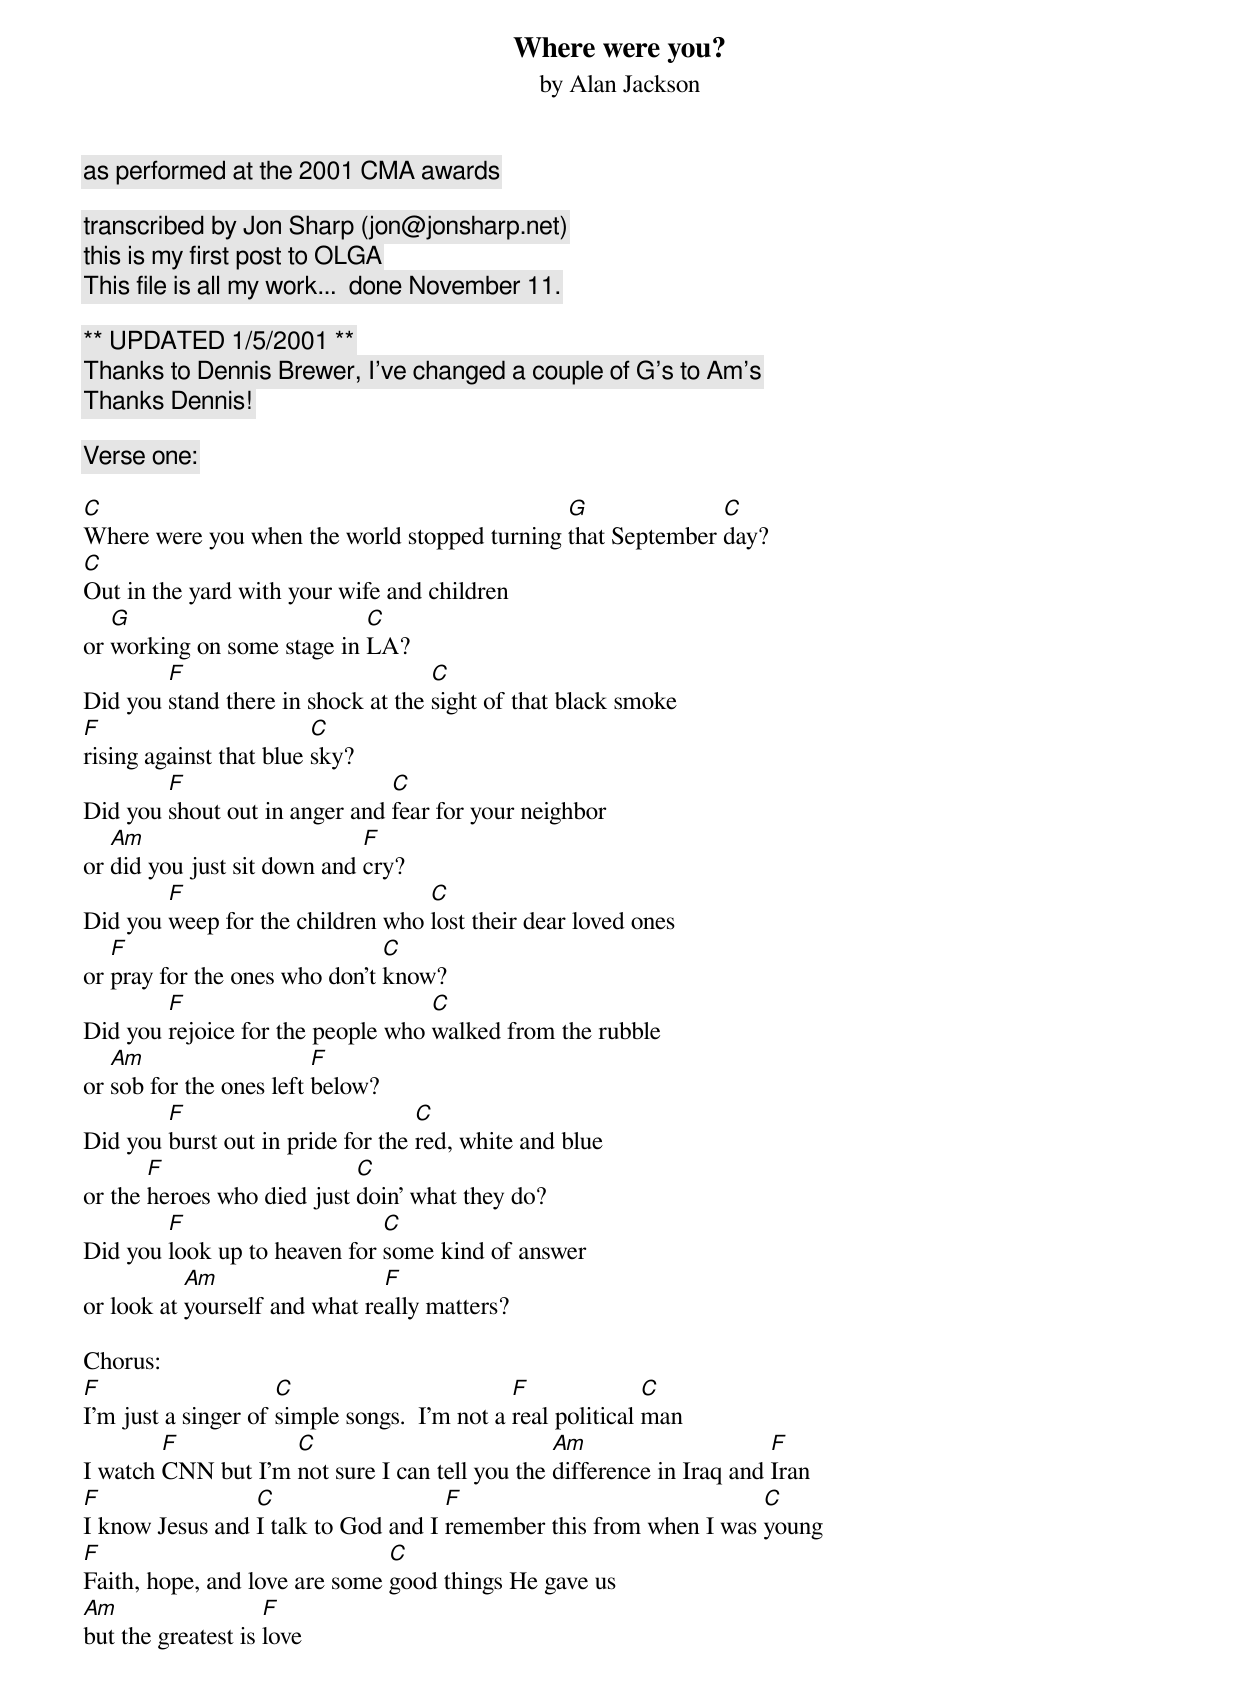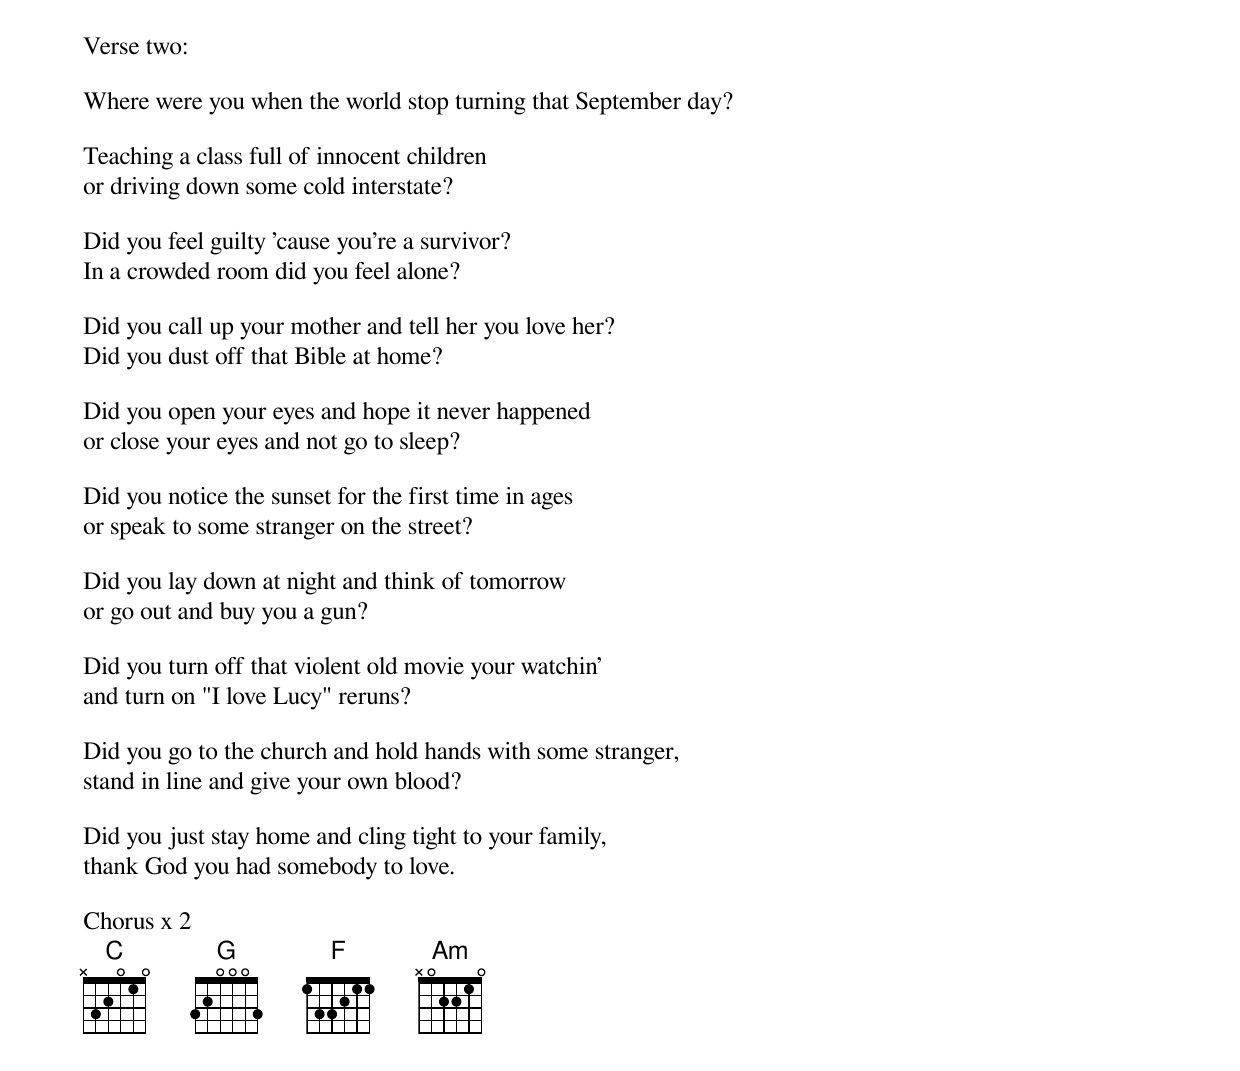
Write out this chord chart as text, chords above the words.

Where were you?
by Alan Jackson
as performed at the 2001 CMA awards

transcribed by Jon Sharp (jon@jonsharp.net)
this is my first post to OLGA
This file is all my work...  done November 11.

** UPDATED 1/5/2001 **
Thanks to Dennis Brewer, I've changed a couple of G's to Am's
Thanks Dennis!

Verse one:

C                                             G              C
Where were you when the world stopped turning that September day?
C
Out in the yard with your wife and children
   G                        C
or working on some stage in LA?
        F                           C
Did you stand there in shock at the sight of that black smoke
F                        C
rising against that blue sky?
        F                      C
Did you shout out in anger and fear for your neighbor
   Am                        F
or did you just sit down and cry?
        F                         C
Did you weep for the children who lost their dear loved ones
   F                           C
or pray for the ones who don't know?
        F                          C
Did you rejoice for the people who walked from the rubble
   Am                    F
or sob for the ones left below?
        F                          C
Did you burst out in pride for the red, white and blue
       F                    C
or the heroes who died just doin' what they do?
        F                     C
Did you look up to heaven for some kind of answer
           Am                  F
or look at yourself and what really matters?

Chorus:
F                    C                        F              C
I'm just a singer of simple songs.  I'm not a real political man
        F           C                           Am                     F
I watch CNN but I'm not sure I can tell you the difference in Iraq and Iran
F                C                   F                             C
I know Jesus and I talk to God and I remember this from when I was young
F                              C
Faith, hope, and love are some good things He gave us
Am                  F
but the greatest is love

Verse two:

Where were you when the world stop turning that September day?

Teaching a class full of innocent children
or driving down some cold interstate?

Did you feel guilty 'cause you're a survivor?
In a crowded room did you feel alone?

Did you call up your mother and tell her you love her?
Did you dust off that Bible at home?

Did you open your eyes and hope it never happened
or close your eyes and not go to sleep?

Did you notice the sunset for the first time in ages
or speak to some stranger on the street?

Did you lay down at night and think of tomorrow
or go out and buy you a gun?

Did you turn off that violent old movie your watchin'
and turn on "I love Lucy" reruns?

Did you go to the church and hold hands with some stranger,
stand in line and give your own blood?

Did you just stay home and cling tight to your family,
thank God you had somebody to love.

Chorus x 2
